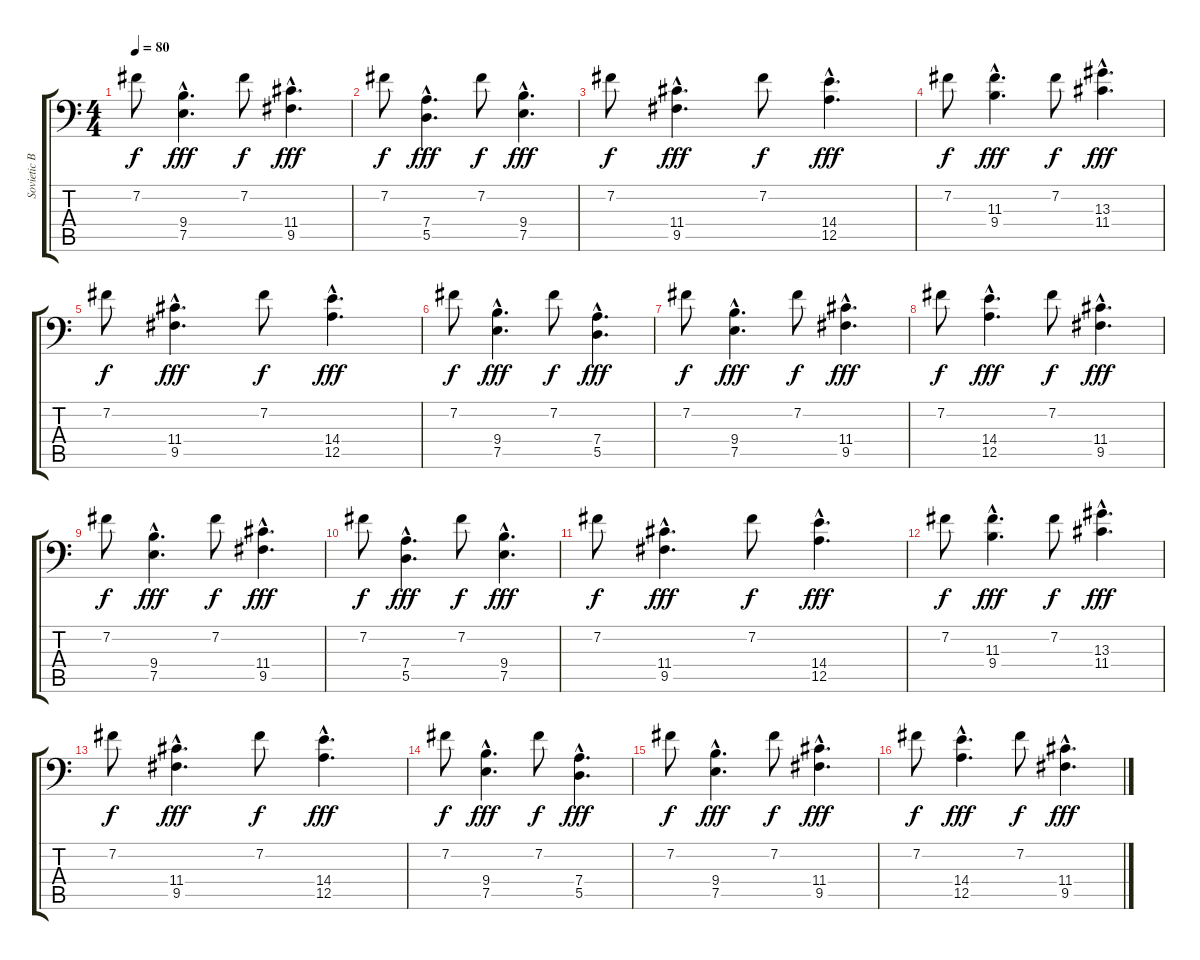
\track ("Sovietic Bass-player 6strings" "Sovietic B") {instrument electricbassfinger}
\staff {score tabs}
\tuning (E3 B2 G2 D2 A1 E1) {hide}
\ts (4 4)
\tempo 80
\clef f4
\ks c
7.2.8{dy f instrument electricbassfinger} (9.4{hac} 7.5{hac}).4{d dy fff} 7.2.8{dy f} (11.4{hac} 9.5{hac}).4{d dy fff} |
7.2.8{dy f} (7.4{hac} 5.5{hac}).4{d dy fff} 7.2.8{dy f} (9.4{hac} 7.5{hac}).4{d dy fff} |
7.2.8{dy f} (11.4{hac} 9.5{hac}).4{d dy fff} 7.2.8{dy f} (14.4{hac} 12.5{hac}).4{d dy fff} |
7.2.8{dy f} (11.3{hac} 9.4{hac}).4{d dy fff} 7.2.8{dy f} (13.3{hac} 11.4{hac}).4{d dy fff} |
7.2.8{dy f} (11.4{hac} 9.5{hac}).4{d dy fff} 7.2.8{dy f} (14.4{hac} 12.5{hac}).4{d dy fff} |
7.2.8{dy f} (9.4{hac} 7.5{hac}).4{d dy fff} 7.2.8{dy f} (7.4{hac} 5.5{hac}).4{d dy fff} |
7.2.8{dy f} (9.4{hac} 7.5{hac}).4{d dy fff} 7.2.8{dy f} (11.4{hac} 9.5{hac}).4{d dy fff} |
7.2.8{dy f} (14.4{hac} 12.5{hac}).4{d dy fff} 7.2.8{dy f} (11.4{hac} 9.5{hac}).4{d dy fff} |
7.2.8{dy f} (9.4{hac} 7.5{hac}).4{d dy fff} 7.2.8{dy f} (11.4{hac} 9.5{hac}).4{d dy fff} |
7.2.8{dy f} (7.4{hac} 5.5{hac}).4{d dy fff} 7.2.8{dy f} (9.4{hac} 7.5{hac}).4{d dy fff} |
7.2.8{dy f} (11.4{hac} 9.5{hac}).4{d dy fff} 7.2.8{dy f} (14.4{hac} 12.5{hac}).4{d dy fff} |
7.2.8{dy f} (11.3{hac} 9.4{hac}).4{d dy fff} 7.2.8{dy f} (13.3{hac} 11.4{hac}).4{d dy fff} |
7.2.8{dy f} (11.4{hac} 9.5{hac}).4{d dy fff} 7.2.8{dy f} (14.4{hac} 12.5{hac}).4{d dy fff} |
7.2.8{dy f} (9.4{hac} 7.5{hac}).4{d dy fff} 7.2.8{dy f} (7.4{hac} 5.5{hac}).4{d dy fff} |
7.2.8{dy f} (9.4{hac} 7.5{hac}).4{d dy fff} 7.2.8{dy f} (11.4{hac} 9.5{hac}).4{d dy fff} |
7.2.8{dy f} (14.4{hac} 12.5{hac}).4{d dy fff} 7.2.8{dy f} (11.4{hac} 9.5{hac}).4{d dy fff}
